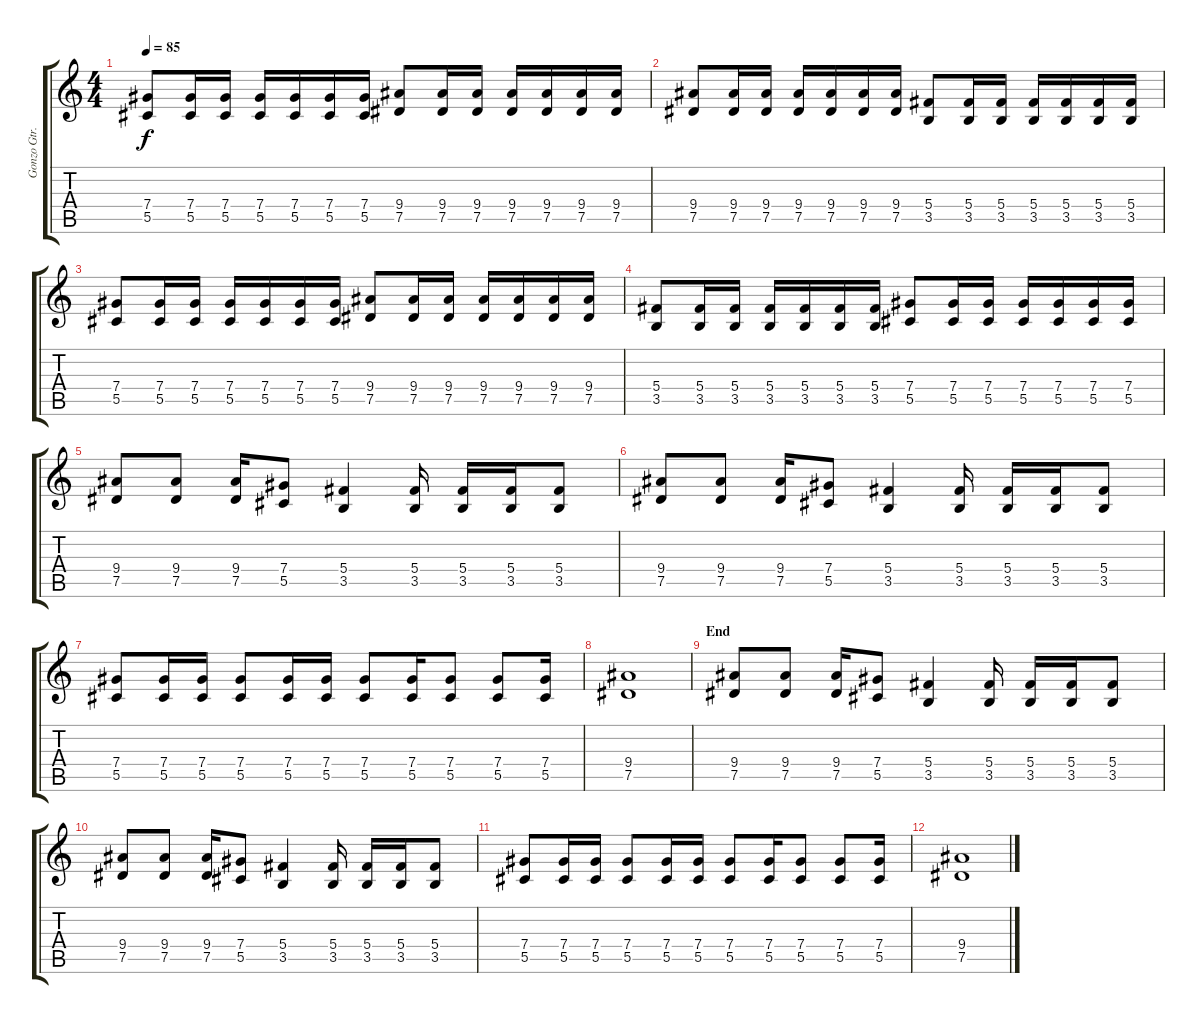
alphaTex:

\track ("Gonzo Gtr. 1" "Gonzo Gtr.") {instrument overdrivenguitar}
\staff {score tabs}
\tuning (Eb4 Bb3 Gb3 Db3 Ab2 Eb2) {hide}
\ts (4 4)
\tempo 85
\clef g2
\ks c
(7.4 5.5).8{dy f} (7.4 5.5).16 (7.4 5.5).16 (7.4 5.5).16 (7.4 5.5).16 (7.4 5.5).16 (7.4 5.5).16 (9.4 7.5).8 (9.4 7.5).16 (9.4 7.5).16 (9.4 7.5).16 (9.4 7.5).16 (9.4 7.5).16 (9.4 7.5).16 |
(9.4 7.5).8 (9.4 7.5).16 (9.4 7.5).16 (9.4 7.5).16 (9.4 7.5).16 (9.4 7.5).16 (9.4 7.5).16 (5.4 3.5).8 (5.4 3.5).16 (5.4 3.5).16 (5.4 3.5).16 (5.4 3.5).16 (5.4 3.5).16 (5.4 3.5).16 |
(7.4 5.5).8 (7.4 5.5).16 (7.4 5.5).16 (7.4 5.5).16 (7.4 5.5).16 (7.4 5.5).16 (7.4 5.5).16 (9.4 7.5).8 (9.4 7.5).16 (9.4 7.5).16 (9.4 7.5).16 (9.4 7.5).16 (9.4 7.5).16 (9.4 7.5).16 |
(5.4 3.5).8 (5.4 3.5).16 (5.4 3.5).16 (5.4 3.5).16 (5.4 3.5).16 (5.4 3.5).16 (5.4 3.5).16 (7.4 5.5).8 (7.4 5.5).16 (7.4 5.5).16 (7.4 5.5).16 (7.4 5.5).16 (7.4 5.5).16 (7.4 5.5).16 |
(9.4 7.5).8 (9.4 7.5).8 (9.4 7.5).16 (7.4 5.5).8 (5.4 3.5).4 (5.4 3.5).16 (5.4 3.5).16 (5.4 3.5).16 (5.4 3.5).8 |
(9.4 7.5).8 (9.4 7.5).8 (9.4 7.5).16 (7.4 5.5).8 (5.4 3.5).4 (5.4 3.5).16 (5.4 3.5).16 (5.4 3.5).16 (5.4 3.5).8 |
(7.4 5.5).8 (7.4 5.5).16 (7.4 5.5).16 (7.4 5.5).8 (7.4 5.5).16 (7.4 5.5).16 (7.4 5.5).8 (7.4 5.5).16 (7.4 5.5).8 (7.4 5.5).8 (7.4 5.5).16 |
(9.4 7.5).1 |
\section ("" "End")
(9.4 7.5).8 (9.4 7.5).8 (9.4 7.5).16 (7.4 5.5).8 (5.4 3.5).4 (5.4 3.5).16 (5.4 3.5).16 (5.4 3.5).16 (5.4 3.5).8 |
(9.4 7.5).8 (9.4 7.5).8 (9.4 7.5).16 (7.4 5.5).8 (5.4 3.5).4 (5.4 3.5).16 (5.4 3.5).16 (5.4 3.5).16 (5.4 3.5).8 |
(7.4 5.5).8 (7.4 5.5).16 (7.4 5.5).16 (7.4 5.5).8 (7.4 5.5).16 (7.4 5.5).16 (7.4 5.5).8 (7.4 5.5).16 (7.4 5.5).8 (7.4 5.5).8 (7.4 5.5).16 |
(9.4 7.5).1
